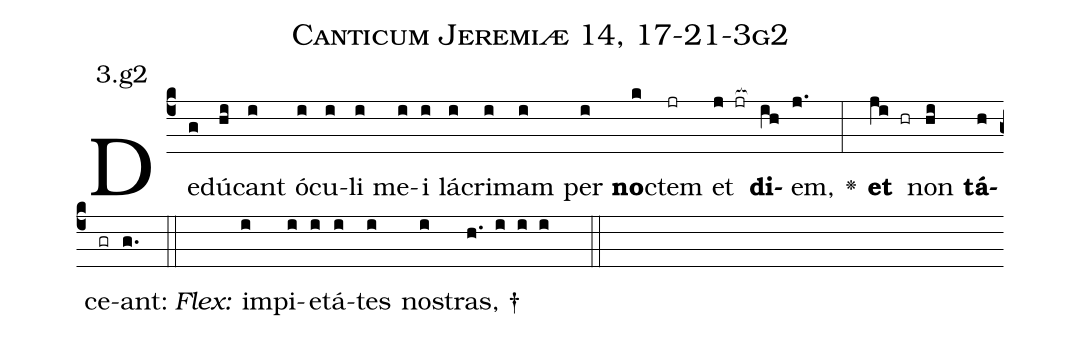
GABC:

name: Canticum Jeremiæ 14, 17-21-3g2;
annotation: 3.g2;
%%
(c4)De(g)dú(hi)cant(i) ó(i)cu(i)li(i) me(i)i(i) lá(i)cri(i)mam(i) per(i) <b>no</b>(k)ctem(jr) et(j jr[ocb:1{]) <b>di</b>(ih[ocb:0}])em,(j.) <v>\greheightstar</v>(:) <b>et</b>(ji hr) non(hi) <b>tá</b>(h)ce(gr)ant:(g.) (::)
<i>Flex:</i>()  im(i)pi(i)e(i)tá(i)tes(i) no(i)stras, †(h. i i i  ::)

%E(i) u(i) o(ji) u(hi) a(h) e.(g.) (::)
